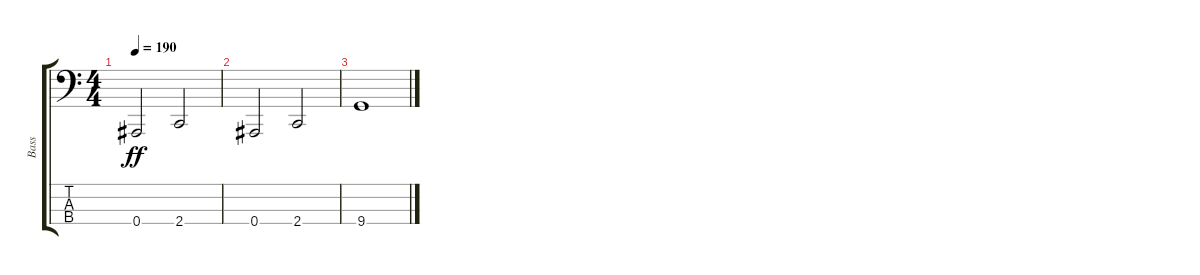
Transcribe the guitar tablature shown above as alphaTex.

\track ("Bass" "Bass") {instrument electricbassfinger}
\staff {score tabs}
\tuning (Eb2 Bb1 F1 Bb0) {hide}
\ts (4 4)
\tempo 190
\clef f4
\ks c
0.4.2{dy ff} 2.4.2 |
0.4.2 2.4.2 |
9.4.1
